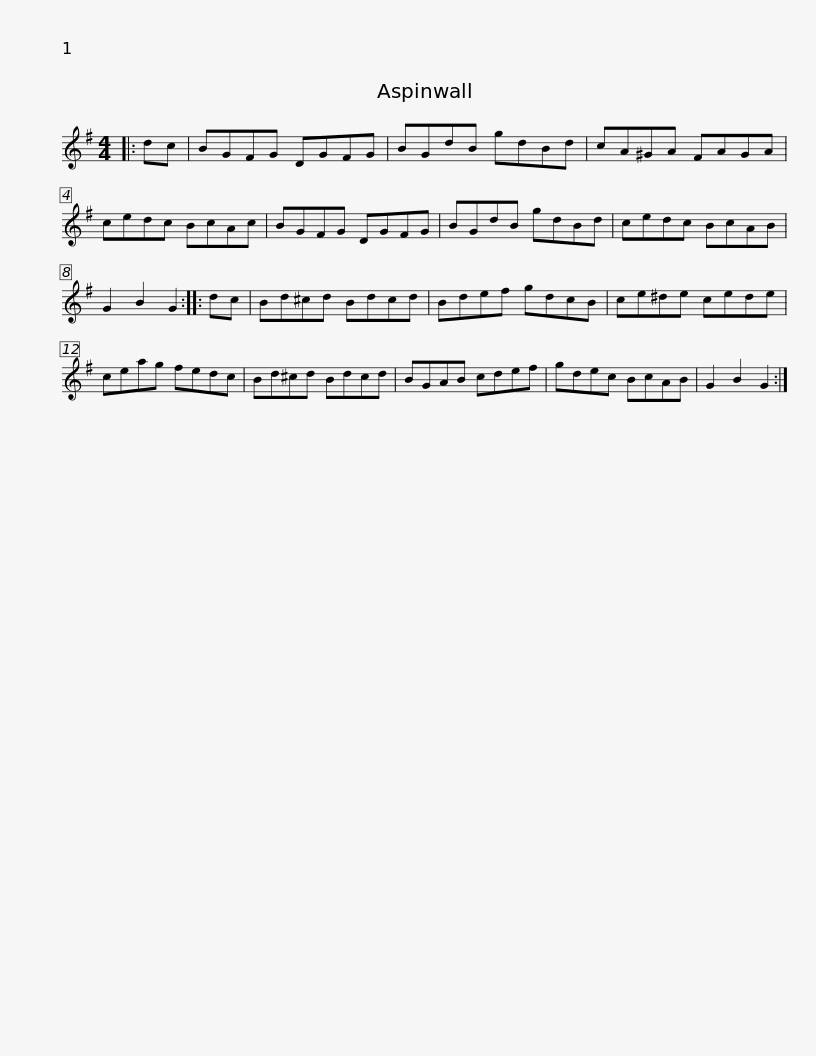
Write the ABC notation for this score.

X:1
L:1/8
M:4/4
I:linebreak $
K:G
V:1 treble
V:1
|: dc | BGFG DGFG | BGdB gdBd | cA^GA FAGA | cedc BcAc | %5
 BGFG DGFG |$ BGdB gdBd | cedc BcAB | G2 B2 G2 :: dc | %10
 Bd^cd Bdcd | Bdef gdcB |$ ce^de cede | ceag fedc | Bd^cd Bdcd | %15
 BGAB cdef | gdec BcAB | G2 B2 G2 :| %18
